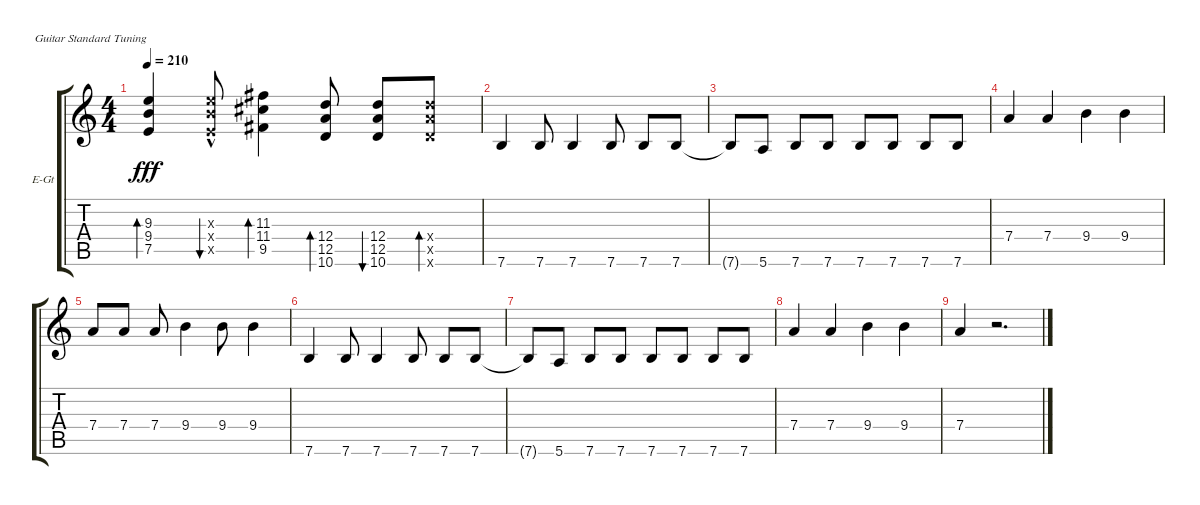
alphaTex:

\defaultSystemsLayout 4
\bracketExtendMode groupsimilarinstruments
\firstSystemTrackNameOrientation horizontal
\otherSystemsTrackNameOrientation horizontal
\track ("Turner" "E-Gt") {instrument electricguitarclean}
\staff {score tabs}
\tuning (E4 B3 G3 D3 A2 E2)
\ts (4 4)
\tempo 210
\clef g2
\ks c
(7.5 9.4 9.3).4{bd 30 dy fff} (7.5{hac x} 9.3{hac x} 9.4{hac x}).8{bu 30} (9.5 11.4 11.3).4{bd 30} (10.6 12.5 12.4).8{bd 30} (10.6 12.4 12.5).8{bu 30} (10.6{x} 12.4{x} 12.5{x}).8{bd 30} |
7.6.4 7.6.8 7.6.4 7.6.8 7.6.8 7.6.8 |
7.6{t}.8 5.6.8 7.6.8 7.6.8 7.6.8 7.6.8 7.6.8 7.6.8 |
7.4.4 7.4.4 9.4.4 9.4.4 |
7.4.8 7.4.8 7.4.8 9.4.4 9.4.8 9.4.4 |
7.6.4 7.6.8 7.6.4 7.6.8 7.6.8 7.6.8 |
7.6{t}.8 5.6.8 7.6.8 7.6.8 7.6.8 7.6.8 7.6.8 7.6.8 |
7.4.4 7.4.4 9.4.4 9.4.4 |
7.4.4 r.2{d}
